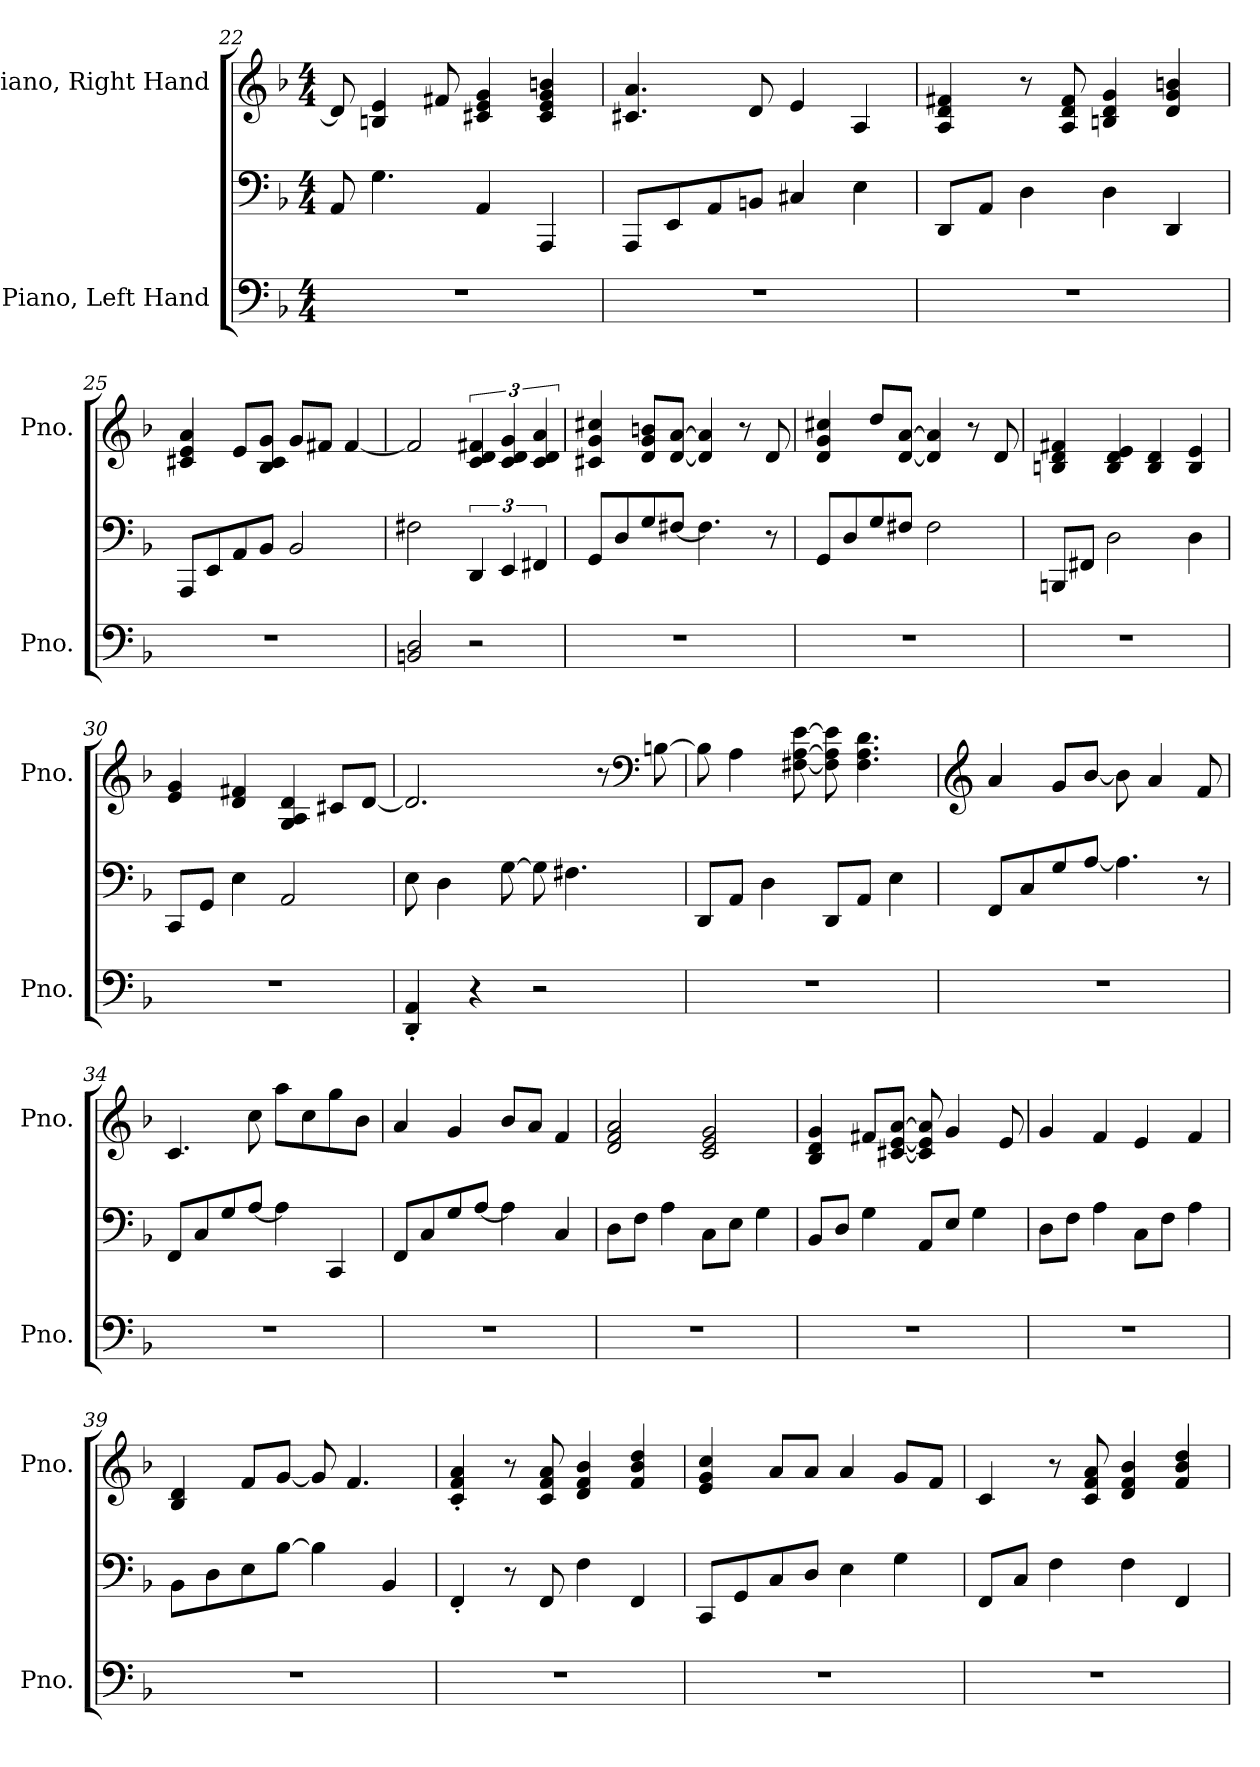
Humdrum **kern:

**kern	**kern	**kern
*part2	*part2	*part1
*staff3	*staff2	*staff1
*I"Piano, Left Hand	*	*I"Piano, Right Hand
*I'Pno.	*	*I'Pno.
*clefF4	*clefF4	*clefG2
*k[b-]	*k[b-]	*k[b-]
*M4/4	*M4/4	*M4/4
=22	=22	=22
1r	8AA/	8d/]
.	4.G\	4Bn/ 4e/
.	.	8f#X/
.	4AA/	4c#X/ 4e/ 4g/
.	4AAA/	4c#/ 4e/ 4g/ 4bn/
=23	=23	=23
1r	8AAA/L	4.c#X/ 4.a/
.	8EE/	.
.	8AA/	.
.	8BBn/J	8d/
.	4C#X/	4e/
.	4E\	4A/
!!LO:LB:g=z
=24	=24	=24
1r	8DD/L	4A/ 4d/ 4f#X/
.	8AA/J	.
.	4D\	8r
.	.	8A/ 8d/ 8f#/
.	4D\	4Bn/ 4d/ 4g/
.	4DD/	4d/ 4g/ 4bn/
=25	=25	=25
1r	8AAA/L	4c#X/ 4e/ 4a/
.	8EE/	.
.	8AA/	8e/L
.	8BB-/J	8B-/ 8c#/ 8g/J
.	2BB-/	8g/L
.	.	8f#X/J
.	.	[4f#/
=26	=26	=26
2BBn/ 2D/	2F#X\	2f#/]
2r	6DD/	6c/ 6d/ 6f#X/
.	6EE/	6c/ 6d/ 6g/
.	6FF#X/	6c/ 6d/ 6a/
=27	=27	=27
1r	8GG/L	4c#X/ 4g/ 4cc#X/
.	8D/	.
.	8G/	8d/ 8g/ 8bn/L
.	[8F#X/J	[8d/ [8a/J
.	4.F#\]	4d/] 4a/]
.	.	8r
.	8r	8d/
!!LO:LB:g=z
=28	=28	=28
1r	8GG/L	4d/ 4g/ 4cc#X/
.	8D/	.
.	8G/	8dd/L
.	8F#X/J	[8d/ [8a/J
.	2F#\	4d/] 4a/]
.	.	8r
.	.	8d/
=29	=29	=29
1r	8BBBn/L	4Bn/ 4d/ 4f#X/
.	8FF#X/J	.
.	2D\	4B/ 4d/ 4e/
.	.	4B/ 4d/
.	4D\	4B/ 4e/
=30	=30	=30
1r	8CC/L	4e/ 4g/
.	8GG/J	.
.	4E\	4d/ 4f#X/
.	2AA/	4G/ 4A/ 4d/
.	.	8c#X/L
.	.	[8d/J
=31	=31	=31
4DD/' 4AA/'	8E\	2.d/]
.	4D\	.
4r	.	.
.	[8G\	.
2r	8G\]	.
.	4.F#X\	.
.	.	8r
*	*	*clefF4
.	.	[8Bn\
!!LO:PB:g=z
=32	=32	=32
1r	8DD/L	8B\]
.	8AA/J	4A\
.	4D\	.
.	.	[8F#X\ [8A\ [8e\
.	8DD/L	8F#\] 8A\] 8e\]
.	8AA/J	4.F#\ 4.A\ 4.d\
.	4E\	.
=33	=33	=33
*	*	*clefG2
1r	8FF/L	4a/
.	8C/	.
.	8G/	8g/L
.	[8A/J	[8b-/J
.	4.A\]	8b-\]
.	.	4a/
.	8r	8f/
=34	=34	=34
1r	8FF/L	4.c/
.	8C/	.
.	8G/	.
.	[8A/J	8cc\
.	4A\]	8aa\L
.	.	8cc\
.	4CC/	8gg\
.	.	8b-\J
=35	=35	=35
1r	8FF/L	4a/
.	8C/	.
.	8G/	4g/
.	[8A/J	.
.	4A\]	8b-/L
.	.	8a/J
.	4C/	4f/
=36	=36	=36
1r	8D\L	2d/ 2f/ 2a/
.	8F\J	.
.	4A\	.
.	8C\L	2c/ 2e/ 2g/
.	8E\J	.
.	4G\	.
!!LO:LB:g=z
=37	=37	=37
1r	8BB-/L	4B-/ 4d/ 4g/
.	8D/J	.
.	4G\	8f#X/L
.	.	[8c#X/ [8e/ [8a/J
.	8AA/L	8c#/] 8e/] 8a/]
.	8E/J	4g/
.	4G\	.
.	.	8e/
=38	=38	=38
1r	8D\L	4g/
.	8F\J	.
.	4A\	4f/
.	8C\L	4e/
.	8F\J	.
.	4A\	4f/
=39	=39	=39
1r	8BB-\L	4B-/ 4d/
.	8D\	.
.	8E\	8f/L
.	[8B-\J	[8g/J
.	4B-\]	8g/]
.	.	4.f/
.	4BB-/	.
=40	=40	=40
1r	4FF'/	4c/' 4f/' 4a/'
.	8r	8r
.	8FF/	8c/ 8f/ 8a/
.	4F\	4d/ 4f/ 4b-/
.	4FF/	4f/ 4b-/ 4dd/
=41	=41	=41
1r	8CC/L	4e/ 4g/ 4cc/
.	8GG/	.
.	8C/	8a/L
.	8D/J	8a/J
.	4E\	4a/
.	4G\	8g/L
.	.	8f/J
!!LO:LB:g=z
=42	=42	=42
1r	8FF/L	4c/
.	8C/J	.
.	4F\	8r
.	.	8c/ 8f/ 8a/
.	4F\	4d/ 4f/ 4b-/
.	4FF/	4f/ 4b-/ 4dd/
=	=	=
*-	*-	*-
